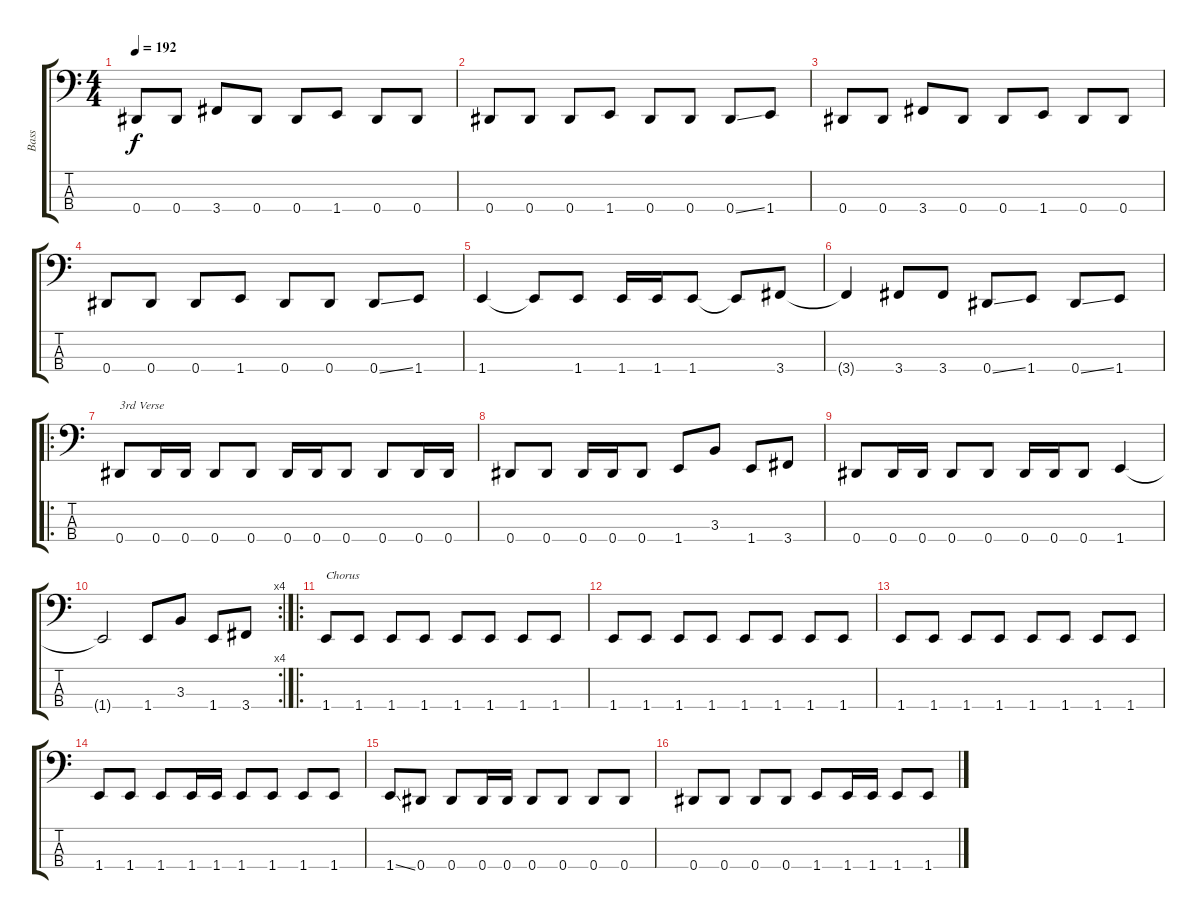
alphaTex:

\track ("Bass" "Bass") {instrument slapbass2}
\staff {score tabs}
\tuning (Gb2 Db2 Ab1 Eb1) {hide}
\ts (4 4)
\tempo 192
\clef f4
\ks c
0.4.8{dy f} 0.4.8 3.4.8 0.4.8 0.4.8 1.4.8 0.4.8 0.4.8 |
0.4.8 0.4.8 0.4.8 1.4.8 0.4.8 0.4.8 0.4{ss}.8 1.4.8 |
0.4.8 0.4.8 3.4.8 0.4.8 0.4.8 1.4.8 0.4.8 0.4.8 |
0.4.8 0.4.8 0.4.8 1.4.8 0.4.8 0.4.8 0.4{ss}.8 1.4.8 |
1.4.4 1.4{t}.8 1.4.8 1.4.16 1.4.16 1.4.8 1.4{t}.8 3.4.8 |
3.4{t}.4 3.4.8 3.4.8 0.4{ss}.8 1.4.8 0.4{ss}.8 1.4.8 |
\ro
0.4.8{txt "3rd Verse"} 0.4.16 0.4.16 0.4.8 0.4.8 0.4.16 0.4.16 0.4.8 0.4.8 0.4.16 0.4.16 |
0.4.8 0.4.8 0.4.16 0.4.16 0.4.8 1.4.8 3.3.8 1.4.8 3.4.8 |
0.4.8 0.4.16 0.4.16 0.4.8 0.4.8 0.4.16 0.4.16 0.4.8 1.4.4 |
\rc 4
1.4{t}.2 1.4.8 3.3.8 1.4.8 3.4.8 |
\ro
1.4.8{txt "Chorus"} 1.4.8 1.4.8 1.4.8 1.4.8 1.4.8 1.4.8 1.4.8 |
1.4.8 1.4.8 1.4.8 1.4.8 1.4.8 1.4.8 1.4.8 1.4.8 |
1.4.8 1.4.8 1.4.8 1.4.8 1.4.8 1.4.8 1.4.8 1.4.8 |
1.4.8 1.4.8 1.4.8 1.4.16 1.4.16 1.4.8 1.4.8 1.4.8 1.4.8 |
1.4{ss}.8 0.4.8 0.4.8 0.4.16 0.4.16 0.4.8 0.4.8 0.4.8 0.4.8 |
0.4.8 0.4.8 0.4.8 0.4.8 1.4.8 1.4.16 1.4.16 1.4.8 1.4.8
